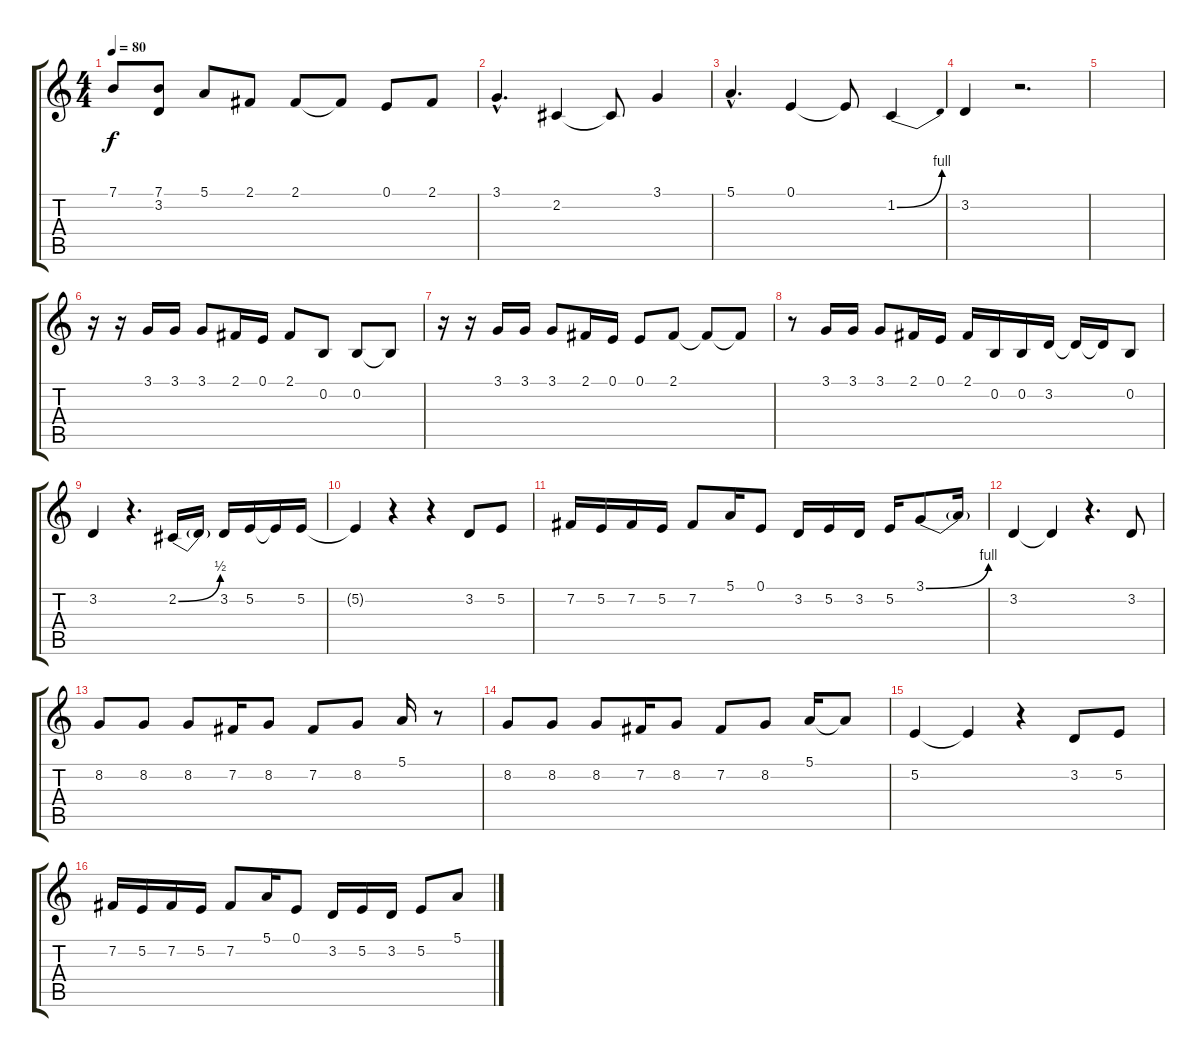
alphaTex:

\track "" {instrument accordion}
\staff {score tabs}
\tuning (E4 B3 G3 D3 A2 E2) {hide}
\ts (4 4)
\tempo 80
\clef g2
\ks c
7.1.8{dy f} (7.1 3.2{t}).8 5.1.8 2.1.8 2.1.8 2.1{t}.8 0.1.8 2.1.8 |
3.1{hac}.4{d} 2.2.4 2.2{t}.8 3.1.4 |
5.1{hac}.4{d} 0.1.4 0.1{t}.8 1.2{be (bend 0 0 60 4)}.4 |
3.2.4 r.2{d} |
|
r.16 r.16 3.1.16 3.1.16 3.1.8 2.1.16 0.1.16 2.1.8 0.2.8 0.2.8 0.2{t}.8 |
r.16 r.16 3.1.16 3.1.16 3.1.8 2.1.16 0.1.16 0.1.8 2.1.8 2.1{t}.8 2.1{t}.8 |
r.8 3.1.16 3.1.16 3.1.8 2.1.16 0.1.16 2.1.16 0.2.16 0.2.16 3.2.16 3.2{t}.16 3.2{t}.16 0.2.8 |
3.2.4 r.4{d} 2.2{be (bend 0 0 60 2)}.16 2.2{t}.16 3.2.16 5.2.16 5.2{t}.16 5.2.16 |
5.2{t}.4 r.4 r.4 3.2.8 5.2.8 |
7.2.16 5.2.16 7.2.16 5.2.16 7.2.8 5.1.16 0.1.8 3.2.16 5.2.16 3.2.16 5.2.16 3.1{be (bend 0 0 60 4)}.8 3.1{t}.16 |
3.2.4 3.2{t}.4 r.4{d} 3.2.8 |
8.2.8 8.2.8 8.2.8 7.2.16 8.2.8 7.2.8 8.2.8 5.1.16 r.8 |
8.2.8 8.2.8 8.2.8 7.2.16 8.2.8 7.2.8 8.2.8 5.1.16 5.1{t}.8 |
5.2.4 5.2{t}.4 r.4 3.2.8 5.2.8 |
7.2.16 5.2.16 7.2.16 5.2.16 7.2.8 5.1.16 0.1.8 3.2.16 5.2.16 3.2.16 5.2.8 5.1.8
